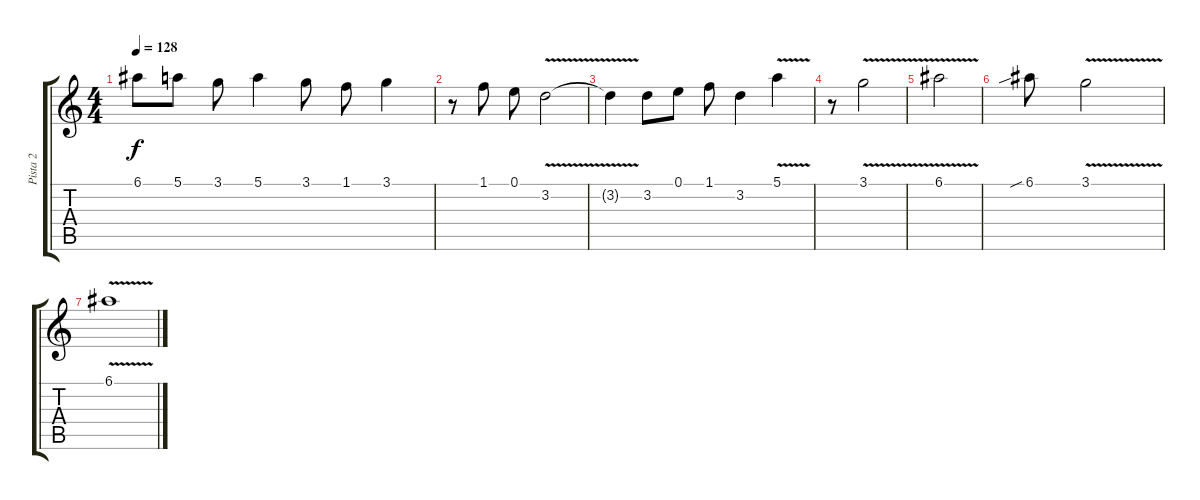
\track ("Pista 2" "Pista 2") {instrument electricguitarclean}
\staff {score tabs}
\tuning (E4 B3 G3 D3 A2 E2) {hide}
\ts (4 4)
\tempo 128
\clef g2
\ks c
6.1.8{dy f} 5.1.8 3.1.8 5.1.4 3.1.8 1.1.8 3.1.4 |
r.8 1.1.8 0.1.8 3.2{v}.2 |
3.2{t}.4 3.2.8 0.1.8 1.1.8 3.2.4 5.1{v}.4 |
r.8 3.1{v}.2 |
6.1{v}.2 |
6.1{sib}.8 3.1{v}.2 |
6.1{v}.1
